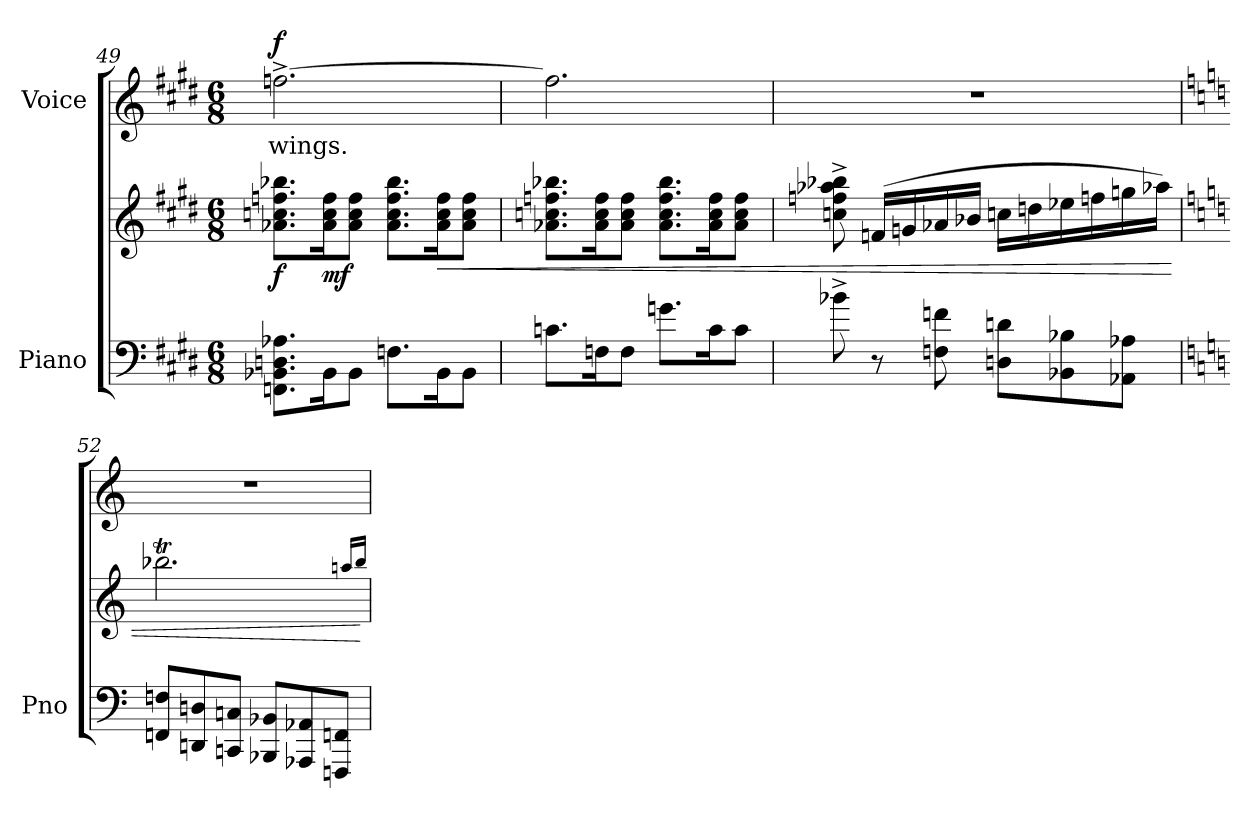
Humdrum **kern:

**kern	**kern	**dynam	**kern	**text	**dynam
*part2	*part2	*part2	*part1	*part1	*part1
*staff3	*staff2	*staff2/3	*staff1	*staff1	*staff1
*I"Piano	*	*	*I"Voice	*	*
*I'Pno	*	*	*	*	*
*clefF4	*clefG2	*	*clefG2	*	*
*k[f#c#g#d#]	*k[f#c#g#d#]	*	*k[f#c#g#d#]	*	*
*M6/8	*M6/8	*	*M6/8	*	*
=49	=49	=49	=49	=49	=49
!	!	!LO:DY:b	!	!LO:LY:b	!LO:DY:a
8.FFn\ 8.BB-X\ 8.Dn\ 8.A-X\L	8.a-X\ 8.ccn\ 8.ffn\ 8.bb-X\L	f	[2.ffn^\	wings.	f
!	!	!LO:DY:b	!	!	!
16BB-\K	16a-\ 16cc\ 16ff\K	mf	.	.	.
8BB-\J	8a-\ 8cc\ 8ff\J	.	.	.	.
8.Fn\L	8.a-\ 8.cc\ 8.ff\ 8.bb-\L	.	.	.	.
!	!	!LO:HP:b	!	!	!
16BB-\K	16a-\ 16cc\ 16ff\K	<	.	.	.
8BB-\J	8a-\ 8cc\ 8ff\J	.	.	.	.
=50	=50	=50	=50	=50	=50
8.cn\L	8.a-X\ 8.ccn\ 8.ffn\ 8.bb-X\L	.	2.ff\]	.	.
16Fn\K	16a-\ 16cc\ 16ff\K	.	.	.	.
8F\J	8a-\ 8cc\ 8ff\J	.	.	.	.
8.gn\L	8.a-\ 8.cc\ 8.ff\ 8.bb-\L	.	.	.	.
16c\K	16a-\ 16cc\ 16ff\K	.	.	.	.
8c\J	8a-\ 8cc\ 8ff\J	.	.	.	.
!!LO:LB:g=z
=51	=51	=51	=51	=51	=51
8b-X^\	8ccn\^ 8ffn\^ 8aa-X\^ 8bb-X\^	.	2.r	.	.
8r	(>16fn/LL	.	.	.	.
.	16gn/	.	.	.	.
8Fn\ 8fn\	16a-X/	.	.	.	.
.	16b-X/JJ	.	.	.	.
8Dn\ 8dn\L	16ccn\LL	.	.	.	.
.	16ddn\	.	.	.	.
8BB-X\ 8B-X\	16ee-X\	.	.	.	.
.	16ffn\	.	.	.	.
8AA-X\ 8A-X\J	16ggn\	.	.	.	.
.	16aa-X\JJ)	.	.	.	.
=52	=52	=52	=52	=52	=52
*k[]	*k[]	*	*k[]	*	*
8FFn/ 8Fn/L	2.bb-XT\	.	2.r	.	.
8DDn/ 8Dn/	.	.	.	.	.
8CCn/ 8Cn/J	.	.	.	.	.
8BBB-X/ 8BB-X/L	.	.	.	.	.
8AAA-X/ 8AA-X/	.	.	.	.	.
8FFFn/ 8FFn/J	.	.	.	.	.
.	16qaan/LL	.	.	.	.
.	16qbb-/JJ	.	.	.	.
.	.	[	.	.	.
=	=	=	=	=	=
*-	*-	*-	*-	*-	*-
